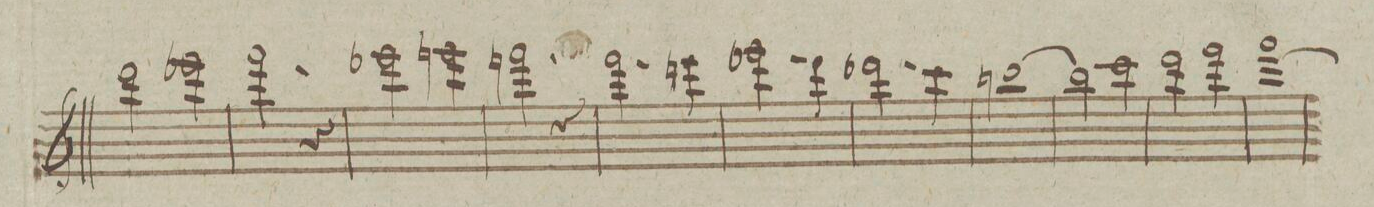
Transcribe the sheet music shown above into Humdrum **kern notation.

**kern
*I"Flauto Primo
*clefG2
*k[]
*met(c|)
*M2/2
*2\right
2ddd\
2eee-X\
=147
2.fff\
4r
=148
2eee-X\
2eeen\
=149
2.fffn\
4r
=150
2.fff\
4eeen\
=151
2.eee-X\
4ddd\
=152
2.ddd-X\
4ccc\
=153
[1bbn\
=154
2bb\]
2ccc\
=155
2ddd\
2fff\
=156
[1fff\
=157
*-
